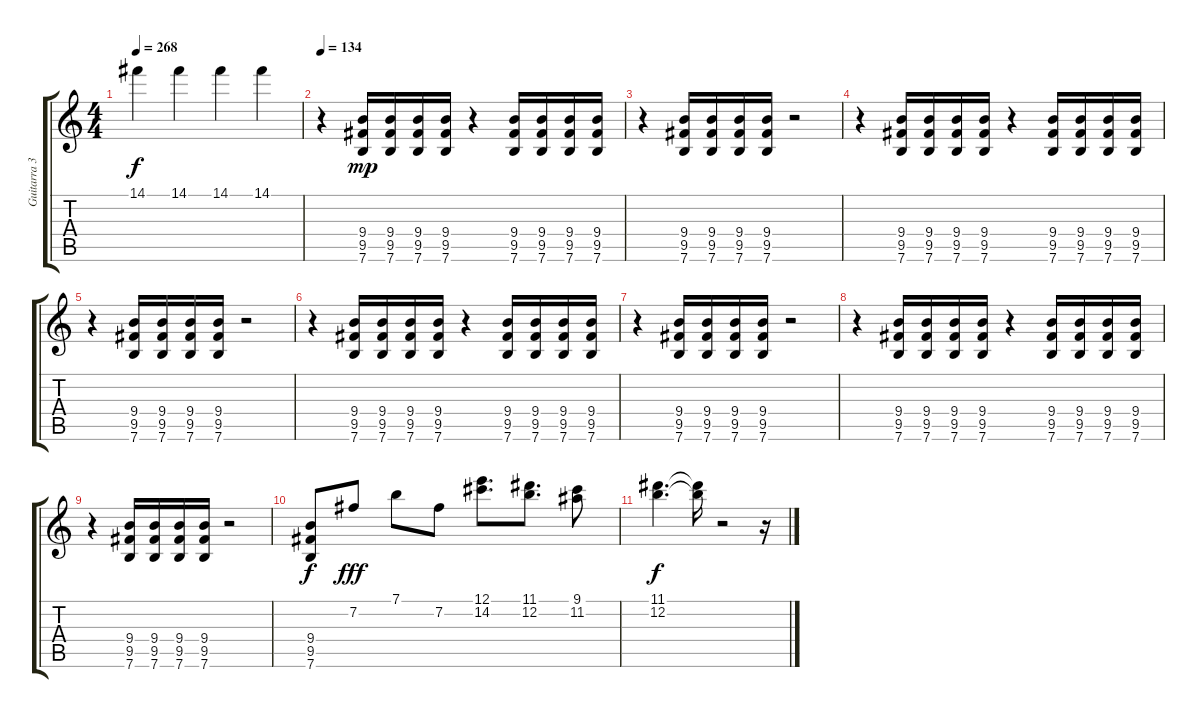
\track ("Guitarra 3" "Guitarra 3") {instrument electricguitarmuted}
\staff {score tabs}
\tuning (E4 B3 G3 D3 A2 E2) {hide}
\ts (4 4)
\tempo 268
\clef g2
\ks c
14.1.4{dy f} 14.1.4 14.1.4 14.1.4 |
\tempo 134
r.4 (9.4 9.5 7.6).16{dy mp instrument electricguitarmuted} (9.4 9.5 7.6).16 (9.4 9.5 7.6).16 (9.4 9.5 7.6).16 r.4 (9.4 9.5 7.6).16 (9.4 9.5 7.6).16 (9.4 9.5 7.6).16 (9.4 9.5 7.6).16 |
r.4 (9.4 9.5 7.6).16 (9.4 9.5 7.6).16 (9.4 9.5 7.6).16 (9.4 9.5 7.6).16 r.2 |
r.4 (9.4 9.5 7.6).16 (9.4 9.5 7.6).16 (9.4 9.5 7.6).16 (9.4 9.5 7.6).16 r.4 (9.4 9.5 7.6).16 (9.4 9.5 7.6).16 (9.4 9.5 7.6).16 (9.4 9.5 7.6).16 |
r.4 (9.4 9.5 7.6).16 (9.4 9.5 7.6).16 (9.4 9.5 7.6).16 (9.4 9.5 7.6).16 r.2 |
r.4 (9.4 9.5 7.6).16 (9.4 9.5 7.6).16 (9.4 9.5 7.6).16 (9.4 9.5 7.6).16 r.4 (9.4 9.5 7.6).16 (9.4 9.5 7.6).16 (9.4 9.5 7.6).16 (9.4 9.5 7.6).16 |
r.4 (9.4 9.5 7.6).16 (9.4 9.5 7.6).16 (9.4 9.5 7.6).16 (9.4 9.5 7.6).16 r.2 |
r.4 (9.4 9.5 7.6).16 (9.4 9.5 7.6).16 (9.4 9.5 7.6).16 (9.4 9.5 7.6).16 r.4 (9.4 9.5 7.6).16 (9.4 9.5 7.6).16 (9.4 9.5 7.6).16 (9.4 9.5 7.6).16 |
r.4 (9.4 9.5 7.6).16 (9.4 9.5 7.6).16 (9.4 9.5 7.6).16 (9.4 9.5 7.6).16 r.2 |
(9.4 9.5 7.6).8{dy f instrument distortionguitar} 7.2.8{dy fff} 7.1.8 7.2.8 (12.1 14.2).8{d} (11.1 12.2).8{d} (9.1 11.2).8 |
(11.1 12.2).4{d dy f} (11.1{t} 12.2{t}).16 r.2 r.16
